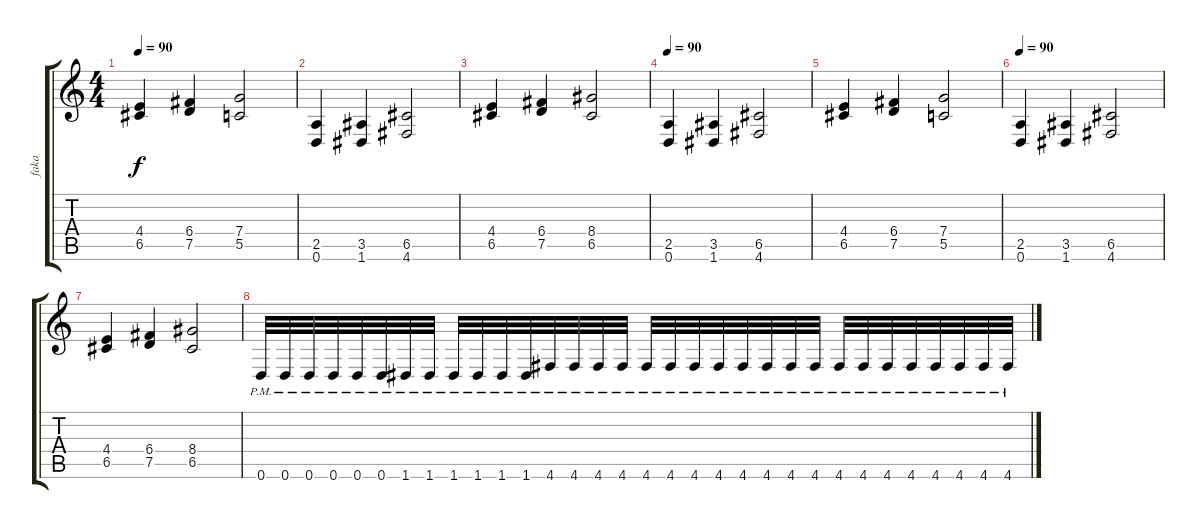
\track ("faka" "faka") {instrument distortionguitar}
\staff {score tabs}
\tuning (D4 A3 F3 C3 G2 D2) {hide}
\ts (4 4)
\tempo 90
\clef g2
\ks c
(4.4 6.5).4{dy f} (6.4 7.5).4 (7.4 5.5).2 |
(2.5 0.6).4 (3.5 1.6).4 (6.5 4.6).2 |
(4.4 6.5).4 (6.4 7.5).4 (8.4 6.5).2 |
\tempo 90
(2.5 0.6).4 (3.5 1.6).4 (6.5 4.6).2 |
(4.4 6.5).4 (6.4 7.5).4 (7.4 5.5).2 |
\tempo 90
(2.5 0.6).4 (3.5 1.6).4 (6.5 4.6).2 |
(4.4 6.5).4 (6.4 7.5).4 (8.4 6.5).2 |
0.6{pm}.32 0.6{pm}.32 0.6{pm}.32 0.6{pm}.32 0.6{pm}.32 0.6{pm}.32 1.6{pm}.32 1.6{pm}.32 1.6{pm}.32 1.6{pm}.32 1.6{pm}.32 1.6{pm}.32 4.6{pm}.32 4.6{pm}.32 4.6{pm}.32 4.6{pm}.32 4.6{pm}.32 4.6{pm}.32 4.6{pm}.32 4.6{pm}.32 4.6{pm}.32 4.6{pm}.32 4.6{pm}.32 4.6{pm}.32 4.6{pm}.32 4.6{pm}.32 4.6{pm}.32 4.6{pm}.32 4.6{pm}.32 4.6{pm}.32 4.6{pm}.32 4.6{pm}.32
